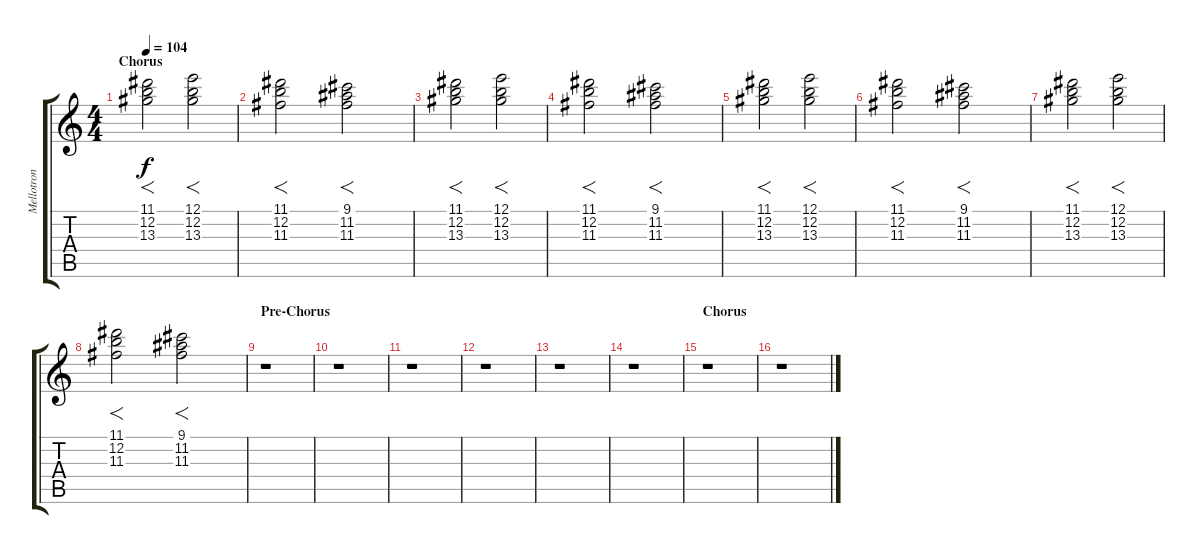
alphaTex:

\track ("Mellotron" "Mellotron") {instrument electricbassfinger}
\staff {score tabs}
\tuning (E4 B3 G3 D3 A2 E2) {hide}
\ts (4 4)
\section ("" "Chorus")
\tempo 104
\clef g2
\ks c
(11.1 12.2 13.3).2{f dy f} (12.1 12.2 13.3).2{f} |
(11.1 12.2 11.3).2{f} (9.1 11.2 11.3).2{f} |
(11.1 12.2 13.3).2{f} (12.1 12.2 13.3).2{f} |
(11.1 12.2 11.3).2{f} (9.1 11.2 11.3).2{f} |
(11.1 12.2 13.3).2{f} (12.1 12.2 13.3).2{f} |
(11.1 12.2 11.3).2{f} (9.1 11.2 11.3).2{f} |
(11.1 12.2 13.3).2{f} (12.1 12.2 13.3).2{f} |
(11.1 12.2 11.3).2{f} (9.1 11.2 11.3).2{f} |
\section ("" "Pre-Chorus")
r.1 |
r.1 |
r.1 |
r.1 |
r.1 |
r.1 |
\section ("" "Chorus")
r.1 |
r.1
